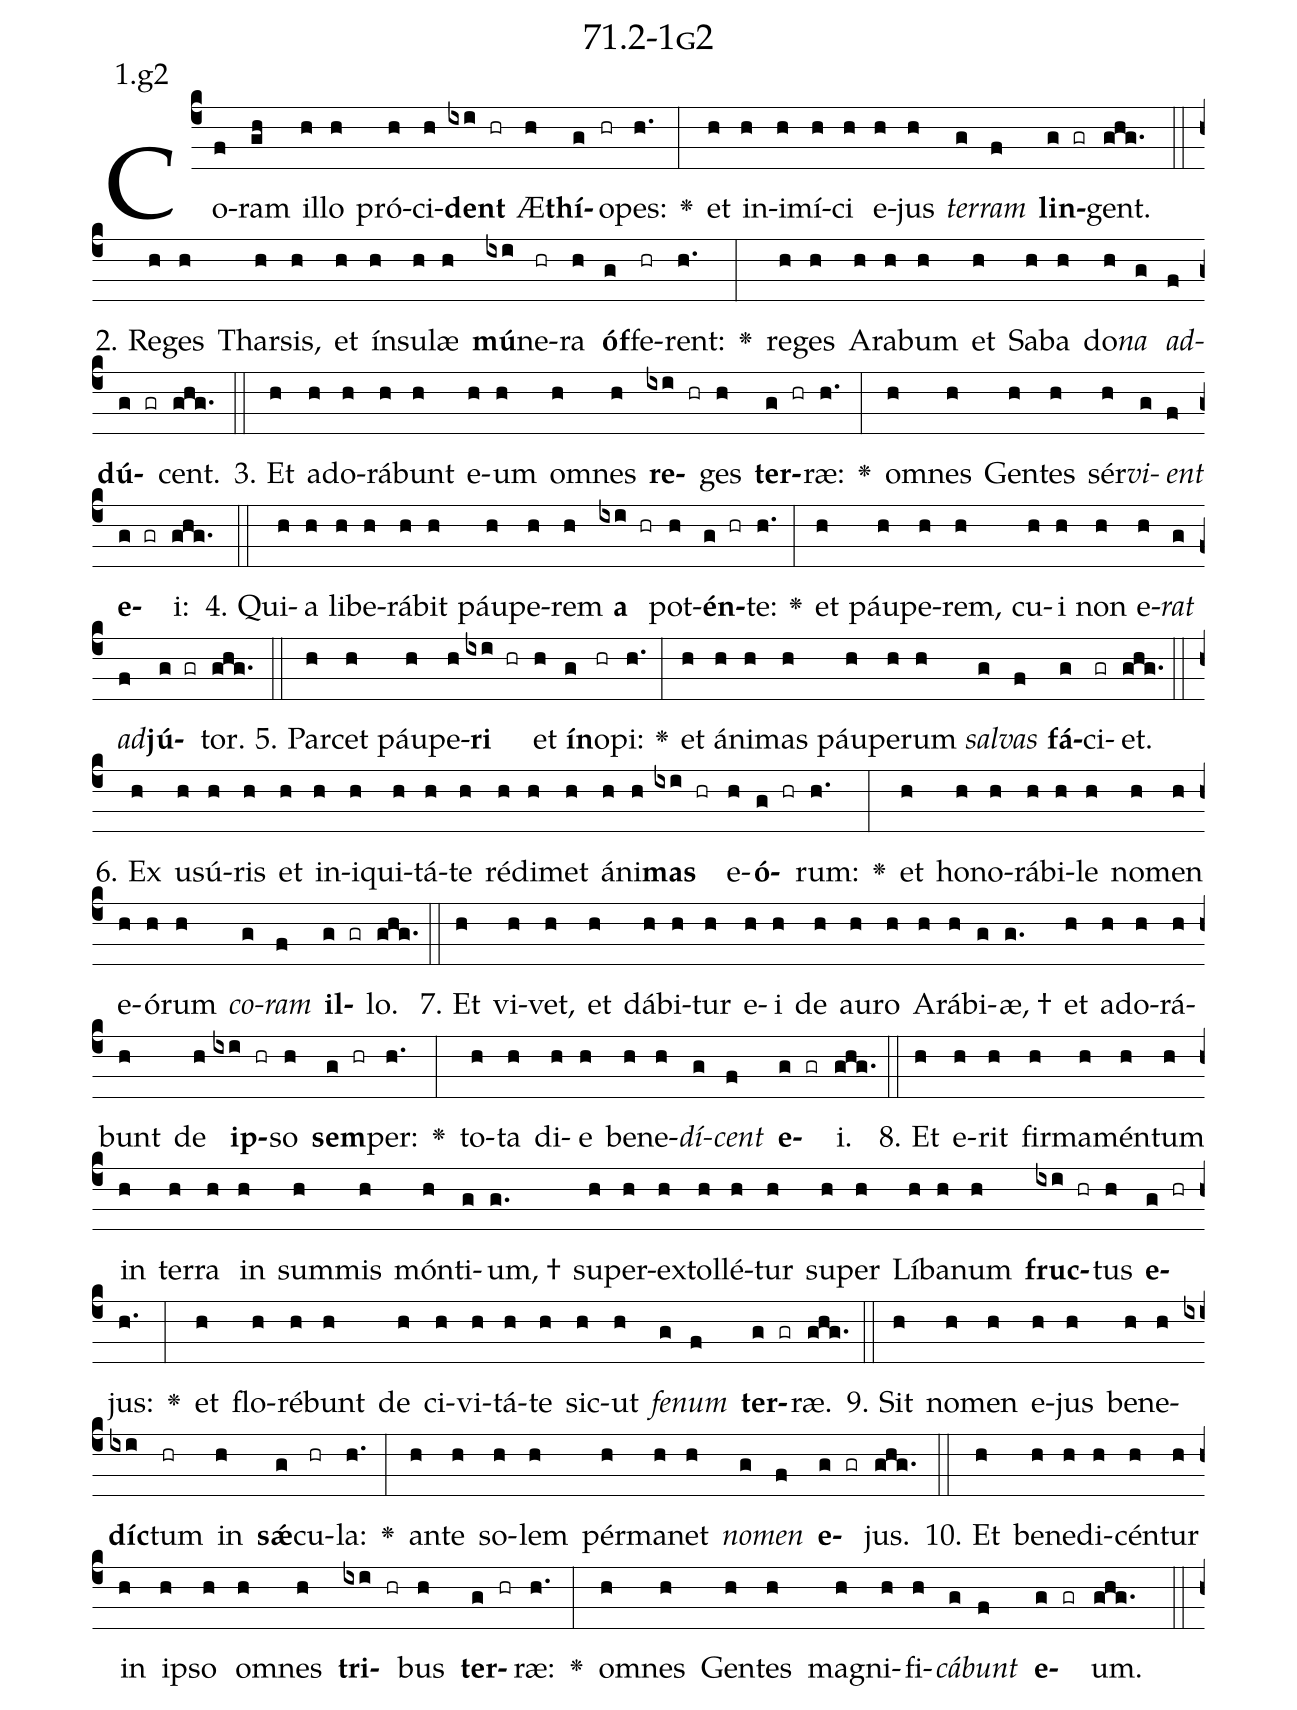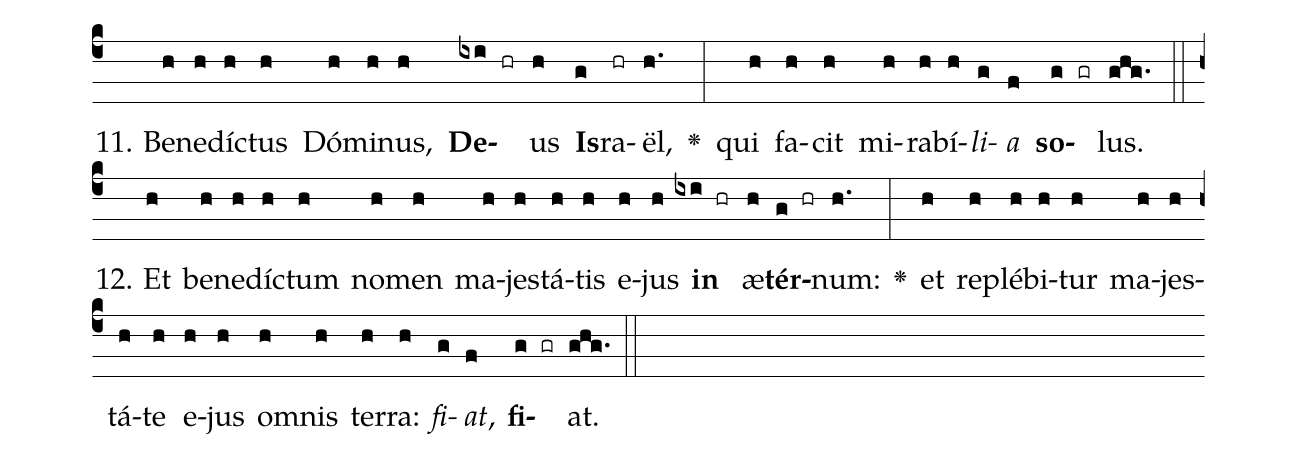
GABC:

name: 71.2-1g2;
annotation: 1.g2;
%%
(c4)Co(f)ram(gh) il(h)lo(h) pró(h)ci(h)<b>dent</b>(ixi hr) Æ(h)<b>thí</b>(g)o(hr)pes:(h.) <v>\greheightstar</v>(:) et(h) in(h)i(h)mí(h)ci(h) e(h)jus(h) <i>ter</i>(g)<i>ram</i>(f) <b>lin</b>(g gr)gent.(ghg.) (::)
2. Re(h)ges(h) Thar(h)sis,(h) et(h) ín(h)su(h)læ(h) <b>mú</b>(ixi)ne(hr)ra(h) <b>óf</b>(g)fe(hr)rent:(h.) <v>\greheightstar</v>(:) re(h)ges(h) A(h)ra(h)bum(h) et(h) Sa(h)ba(h) do(h)<i>na</i>(g) <i>ad</i>(f)<b>dú</b>(g gr)cent.(ghg.) (::)
3. Et(h) ad(h)o(h)rá(h)bunt(h) e(h)um(h) om(h)nes(h) <b>re</b>(ixi hr)ges(h) <b>ter</b>(g hr)ræ:(h.) <v>\greheightstar</v>(:) om(h)nes(h) Gen(h)tes(h) sér(h)<i>vi</i>(g)<i>ent</i>(f) <b>e</b>(g gr)i:(ghg.) (::)
4. Qui(h)a(h) li(h)be(h)rá(h)bit(h) páu(h)pe(h)rem(h) <b>a</b>(ixi hr) pot(h)<b>én</b>(g hr)te:(h.) <v>\greheightstar</v>(:) et(h) páu(h)pe(h)rem,(h) cu(h)i(h) non(h) e(h)<i>rat</i>(g) <i>ad</i>(f)<b>jú</b>(g gr)tor.(ghg.) (::)
5. Par(h)cet(h) páu(h)pe(h)<b>ri</b>(ixi hr) et(h) <b>ín</b>(g)o(hr)pi:(h.) <v>\greheightstar</v>(:) et(h) á(h)ni(h)mas(h) páu(h)pe(h)rum(h) <i>sal</i>(g)<i>vas</i>(f) <b>fá</b>(g)ci(gr)et.(ghg.) (::)
6. Ex(h) u(h)sú(h)ris(h) et(h) in(h)i(h)qui(h)tá(h)te(h) réd(h)i(h)met(h) á(h)ni(h)<b>mas</b>(ixi hr) e(h)<b>ó</b>(g hr)rum:(h.) <v>\greheightstar</v>(:) et(h) ho(h)no(h)rá(h)bi(h)le(h) no(h)men(h) e(h)ó(h)rum(h) <i>co</i>(g)<i>ram</i>(f) <b>il</b>(g gr)lo.(ghg.) (::)
7. Et(h) vi(h)vet,(h) et(h) dá(h)bi(h)tur(h) e(h)i(h) de(h) au(h)ro(h) A(h)rá(h)bi(g)æ, †(g.) et(h) ad(h)o(h)rá(h)bunt(h) de(h) <b>ip</b>(ixi hr)so(h) <b>sem</b>(g hr)per:(h.) <v>\greheightstar</v>(:) to(h)ta(h) di(h)e(h) be(h)ne(h)<i>dí</i>(g)<i>cent</i>(f) <b>e</b>(g gr)i.(ghg.) (::)
8. Et(h) e(h)rit(h) fir(h)ma(h)mén(h)tum(h) in(h) ter(h)ra(h) in(h) sum(h)mis(h) món(h)ti(g)um, †(g.) su(h)per(h)ex(h)tol(h)lé(h)tur(h) su(h)per(h) Lí(h)ba(h)num(h) <b>fruc</b>(ixi hr)tus(h) <b>e</b>(g hr)jus:(h.) <v>\greheightstar</v>(:) et(h) flo(h)ré(h)bunt(h) de(h) ci(h)vi(h)tá(h)te(h) sic(h)ut(h) <i>fe</i>(g)<i>num</i>(f) <b>ter</b>(g gr)ræ.(ghg.) (::)
9. Sit(h) no(h)men(h) e(h)jus(h) be(h)ne(h)<b>díc</b>(ixi)tum(hr) in(h) <b>sǽ</b>(g)cu(hr)la:(h.) <v>\greheightstar</v>(:) an(h)te(h) so(h)lem(h) pér(h)ma(h)net(h) <i>no</i>(g)<i>men</i>(f) <b>e</b>(g gr)jus.(ghg.) (::)
10. Et(h) be(h)ne(h)di(h)cén(h)tur(h) in(h) ip(h)so(h) om(h)nes(h) <b>tri</b>(ixi hr)bus(h) <b>ter</b>(g hr)ræ:(h.) <v>\greheightstar</v>(:) om(h)nes(h) Gen(h)tes(h) ma(h)gni(h)fi(h)<i>cá</i>(g)<i>bunt</i>(f) <b>e</b>(g gr)um.(ghg.) (::)
11. Be(h)ne(h)díc(h)tus(h) Dó(h)mi(h)nus,(h) <b>De</b>(ixi hr)us(h) <b>Is</b>(g)ra(hr)ël,(h.) <v>\greheightstar</v>(:) qui(h) fa(h)cit(h) mi(h)ra(h)bí(h)<i>li</i>(g)<i>a</i>(f) <b>so</b>(g gr)lus.(ghg.) (::)
12. Et(h) be(h)ne(h)díc(h)tum(h) no(h)men(h) ma(h)jes(h)tá(h)tis(h) e(h)jus(h) <b>in</b>(ixi hr) æ(h)<b>tér</b>(g hr)num:(h.) <v>\greheightstar</v>(:) et(h) re(h)plé(h)bi(h)tur(h) ma(h)jes(h)tá(h)te(h) e(h)jus(h) om(h)nis(h) ter(h)ra:(h) <i>fi</i>(g)<i>at</i>,(f) <b>fi</b>(g gr)at.(ghg.) (::)
